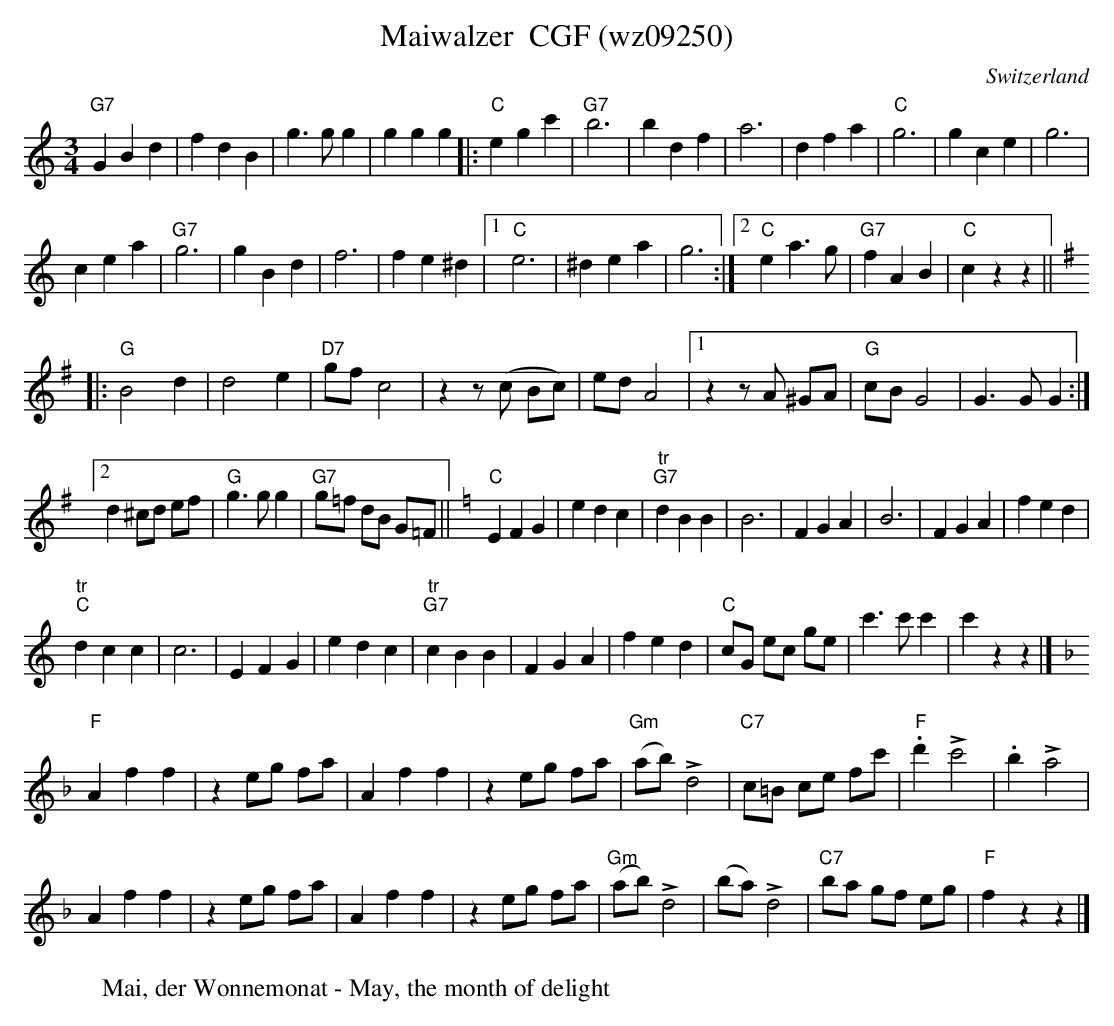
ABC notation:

X:1
T:Maiwalzer  CGF (wz09250)
M:3/4
L:1/4
O:Switzerland
K:C major
"G7"GBd | fdB | g>gg | ggg |: "C"egc' | "G7"b3 | bdf | a3 | dfa | "C"g3 | gce | g3 |
cea | "G7"g3 | gBd | f3 | fe^d |1 "C"e3 | ^dea | g3 :|2 "C"ea>g | "G7"fAB | "C"czz || [K:G]
|: "G"B2d | d2e | "D7"g/f/c2 | zz/(c/ B/c/) | e/d/A2 |1 zz/A/ ^G/A/ | "G"c/B/G2 | G>GG :|2
d^c/d/ e/f/ | "G"g>gg | "G7"g/=f/ d/B/ G/=F/ || [K:C] "C"EFG | edc | "tr""G7"dBB | B3 | FGA | B3 | FGA | fed |
"tr""C"dcc | c3 | EFG | edc | "tr""G7"cBB | FGA | fed | "C"c/G/ e/c/ g/e/ | c'>c'c' | c'zz |] [K:F]
"F"Aff | ze/g/ f/a/ | Aff | ze/g/ f/a/ | ("Gm"a/b/)!>!d2 | "C7"c/=B/ c/e/ f/c'/ | "F".d'!>!c'2 | .b!>!a2 |
Aff | ze/g/ f/a/ | Aff | ze/g/ f/a/ | ("Gm"a/b/)!>!d2 | (b/a/) !>!d2 | "C7"b/a/ g/f/ e/g/ | "F"fzz |]
W: Mai, der Wonnemonat - May, the month of delight
